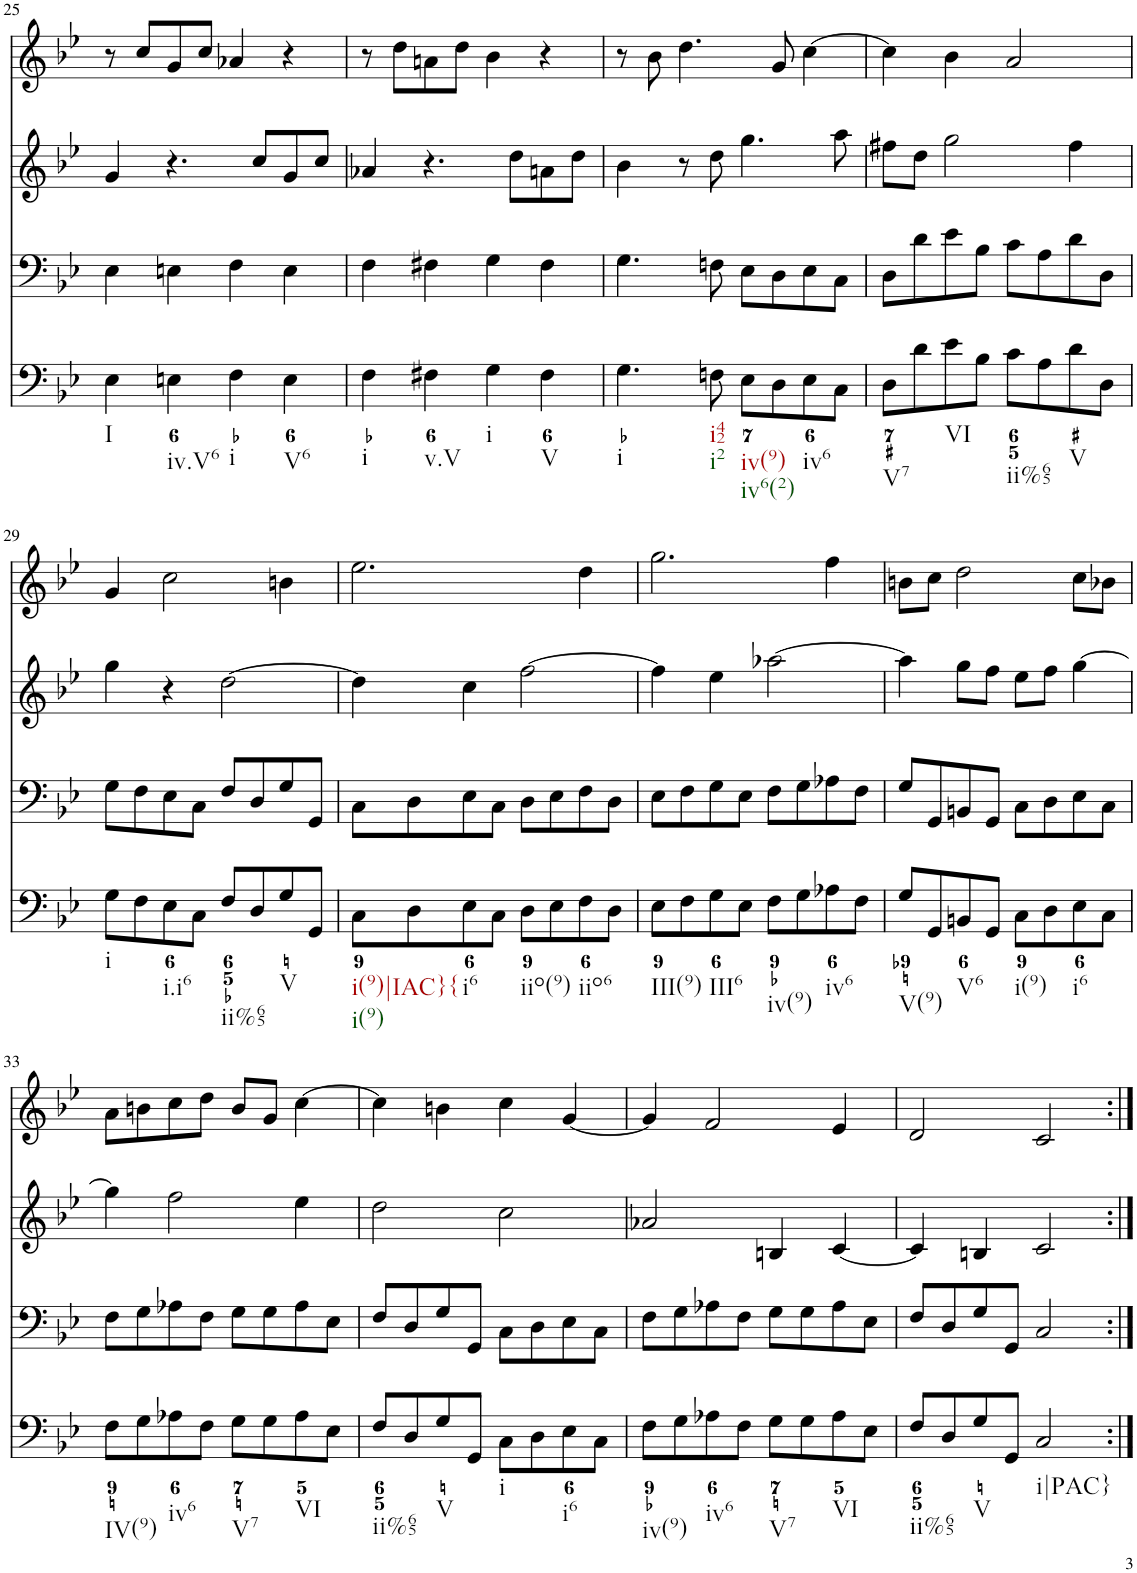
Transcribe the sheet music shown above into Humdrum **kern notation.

**kern	**kern	**kern	**kern
*part4	*part3	*part2	*part1
*staff4	*staff3	*staff2	*staff1
*I"Piano	*I"Piano	*I"Piano	*I"Piano
*I'Pno	*I'Pno	*I'Pno	*I'Pno
!!LO:PB:g=z
*clefF4	*clefF4	*clefG2	*clefG2
*k[b-e-]	*k[b-e-]	*k[b-e-]	*k[b-e-]
*g:	*g:	*g:	*g:
*M4/4	*M4/4	*M4/4	*M4/4
*met(c)	*met(c)	*met(c)	*met(c)
=25	=25	=25	=25
!LO:TX:b:t=I	!	!	!
4E-\	4E-\	4g/	8r
.	.	.	8cc/L
!LO:TX:b:t=iv.V6	!	!	!
4En\	4En\	4.r	8g/
.	.	.	8cc/J
!LO:TX:b:t=i	!	!	!
4F\	4F\	.	4a-X/
.	.	8cc/L	.
!LO:TX:b:t=V6	!	!	!
4E\	4E\	8g/	4r
.	.	8cc/J	.
=26	=26	=26	=26
!LO:TX:b:t=i	!	!	!
4F\	4F\	4a-X/	8r
.	.	.	8dd\L
!LO:TX:b:t=v.V	!	!	!
4F#X\	4F#X\	4.r	8an\
.	.	.	8dd\J
!LO:TX:b:t=i	!	!	!
4G\	4G\	.	4b-\
.	.	8dd\L	.
!LO:TX:b:t=V	!	!	!
4F#\	4F#\	8an\	4r
.	.	8dd\J	.
=27	=27	=27	=27
!LO:TX:b:t=i	!	!	!
4.G\	4.G\	4b-\	8r
.	.	.	8b-\
.	.	8r	4.dd\
!LO:TX:b:t=i42	!	!	!
!LO:TX:b:t=i2	!	!	!
8Fn\	8Fn\	8dd\	.
!LO:TX:b:t=iv(9)	!	!	!
!LO:TX:b:t=iv6(2)	!	!	!
8E-\L	8E-\L	4.gg\	.
8D\	8D\	.	8g/
!LO:TX:b:t=iv6	!	!	!
8E-\	8E-\	.	[4cc\
8C\J	8C\J	8aa\	.
=28	=28	=28	=28
!LO:TX:b:t=V7	!	!	!
8D\L	8D\L	8ff#X\L	4cc\]
8d\	8d\	8dd\J	.
!LO:TX:b:t=VI	!	!	!
8e-\	8e-\	2gg\	4b-\
8B-\J	8B-\J	.	.
!LO:TX:b:t=ii%65	!	!	!
8c\L	8c\L	.	2a/
8A\	8A\	.	.
!LO:TX:b:t=V	!	!	!
8d\	8d\	4ff#\	.
8D\J	8D\J	.	.
!!LO:LB:g=z
=29	=29	=29	=29
!LO:TX:b:t=i	!	!	!
8G\L	8G\L	4gg\	4g/
8F\	8F\	.	.
!LO:TX:b:t=i.i6	!	!	!
8E-\	8E-\	4r	2cc\
8C\J	8C\J	.	.
!LO:TX:b:t=ii%65	!	!	!
8F/L	8F/L	[2dd\	.
8D/	8D/	.	.
!LO:TX:b:t=V	!	!	!
8G/	8G/	.	4bn\
8GG/J	8GG/J	.	.
=30	=30	=30	=30
!LO:TX:b:t=i(9)|IAC}{	!	!	!
!LO:TX:b:t=i(9)	!	!	!
8C\L	8C\L	4dd\]	2.ee-\
8D\	8D\	.	.
!LO:TX:b:t=i6	!	!	!
8E-\	8E-\	4cc\	.
8C\J	8C\J	.	.
!LO:TX:b:t=iio(9)	!	!	!
8D\L	8D\L	[2ff\	.
8E-\	8E-\	.	.
!LO:TX:b:t=iio6	!	!	!
8F\	8F\	.	4dd\
8D\J	8D\J	.	.
=31	=31	=31	=31
!LO:TX:b:t=III(9)	!	!	!
8E-\L	8E-\L	4ff\]	2.gg\
8F\	8F\	.	.
!LO:TX:b:t=III6	!	!	!
8G\	8G\	4ee-\	.
8E-\J	8E-\J	.	.
!LO:TX:b:t=iv(9)	!	!	!
8F\L	8F\L	[2aa-X\	.
8G\	8G\	.	.
!LO:TX:b:t=iv6	!	!	!
8A-X\	8A-X\	.	4ff\
8F\J	8F\J	.	.
=32	=32	=32	=32
!LO:TX:b:t=V(9)	!	!	!
8G/L	8G/L	4aa-\]	8bn\L
8GG/	8GG/	.	8cc\J
!LO:TX:b:t=V6	!	!	!
8BBn/	8BBn/	8gg\L	2dd\
8GG/J	8GG/J	8ff\J	.
!LO:TX:b:t=i(9)	!	!	!
8C\L	8C\L	8ee-\L	.
8D\	8D\	8ff\J	.
!LO:TX:b:t=i6	!	!	!
8E-\	8E-\	[4gg\	8cc\L
8C\J	8C\J	.	8b-X\J
!!LO:LB:g=z
=33	=33	=33	=33
!LO:TX:b:t=IV(9)	!	!	!
8F\L	8F\L	4gg\]	8a\L
8G\	8G\	.	8bn\
!LO:TX:b:t=iv6	!	!	!
8A-X\	8A-X\	2ff\	8cc\
8F\J	8F\J	.	8dd\J
!LO:TX:b:t=V7	!	!	!
8G\L	8G\L	.	8b/L
8G\	8G\	.	8g/J
!LO:TX:b:t=VI	!	!	!
8A-\	8A-\	4ee-\	[4cc\
8E-\J	8E-\J	.	.
=34	=34	=34	=34
!LO:TX:b:t=ii%65	!	!	!
8F/L	8F/L	2dd\	4cc\]
8D/	8D/	.	.
!LO:TX:b:t=V	!	!	!
8G/	8G/	.	4bn\
8GG/J	8GG/J	.	.
!LO:TX:b:t=i	!	!	!
8C\L	8C\L	2cc\	4cc\
8D\	8D\	.	.
!LO:TX:b:t=i6	!	!	!
8E-\	8E-\	.	[4g/
8C\J	8C\J	.	.
=35	=35	=35	=35
!LO:TX:b:t=iv(9)	!	!	!
8F\L	8F\L	2a-X/	4g/]
8G\	8G\	.	.
!LO:TX:b:t=iv6	!	!	!
8A-X\	8A-X\	.	2f/
8F\J	8F\J	.	.
!LO:TX:b:t=V7	!	!	!
8G\L	8G\L	4Bn/	.
8G\	8G\	.	.
!LO:TX:b:t=VI	!	!	!
8A-\	8A-\	[4c/	4e-/
8E-\J	8E-\J	.	.
=36	=36	=36	=36
!LO:TX:b:t=ii%65	!	!	!
8F/L	8F/L	4c/]	2d/
8D/	8D/	.	.
!LO:TX:b:t=V	!	!	!
8G/	8G/	4Bn/	.
8GG/J	8GG/J	.	.
!LO:TX:b:t=i|PAC}	!	!	!
2C/	2C/	2c/	2c/
=:|!	=:|!	=:|!	=:|!
*-	*-	*-	*-
